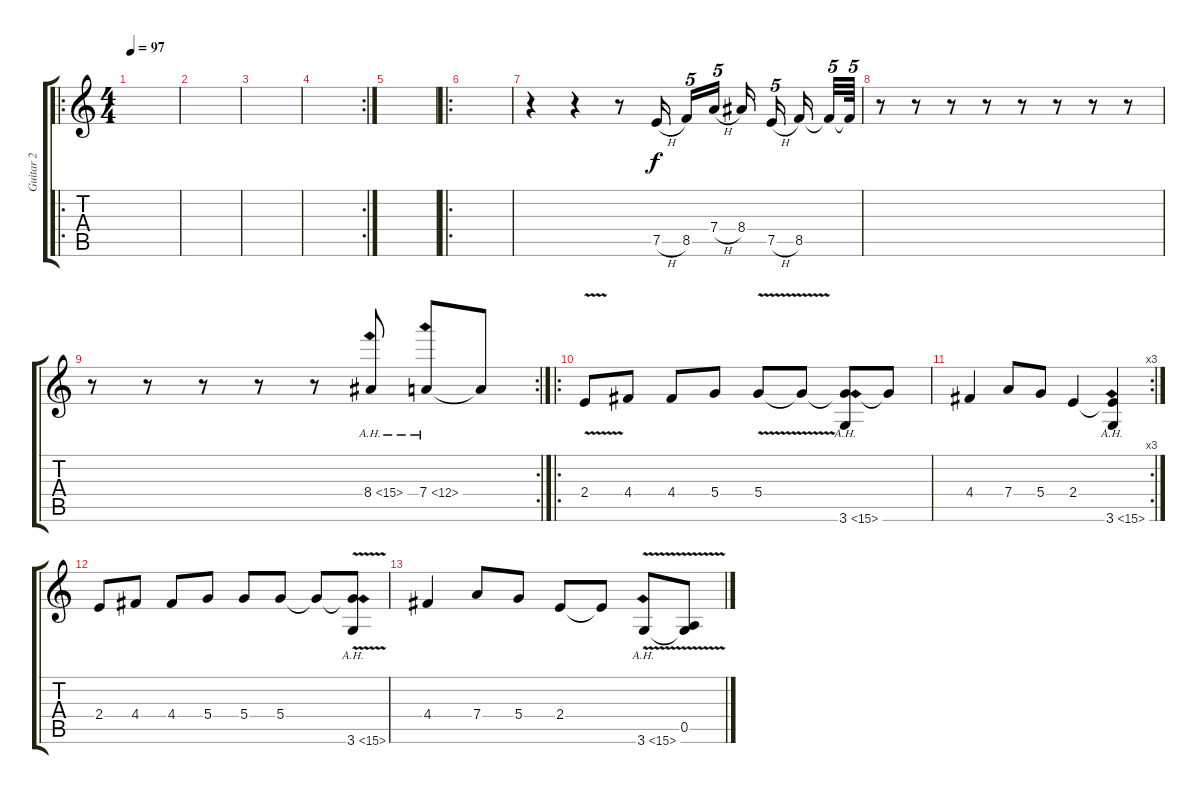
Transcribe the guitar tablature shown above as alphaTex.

\track ("Guitar 2" "Guitar 2") {instrument overdrivenguitar}
\staff {score tabs}
\tuning (E4 B3 G3 D3 A2 E2) {hide}
\ro
\ts (4 4)
\tempo 97
\clef g2
\ks c
|
|
|
\rc 2
|
|
\ro
|
r.4 r.4 r.8 7.5{h}.16 8.5.16{tu (5 4)} 7.4{h}.16{tu (5 4)} 8.4.16 7.5{h}.16{tu (5 4)} 8.5.16 8.5{t}.32{tu (5 4)} 8.5{t}.64{tu (5 4)} |
r.8 r.8 r.8 r.8 r.8 r.8 r.8 r.8 |
\rc 2
r.8 r.8 r.8 r.8 r.8 8.4{ah 7}.8 7.4{ah 5}.8 7.4{t}.8 |
\ro
2.4{v}.8 4.4.8 4.4.8 5.4.8 5.4{v}.8 5.4{t}.8 (5.4{t} 3.6{ah 12}).8 5.4{t}.8 |
\rc 3
4.4.4 7.4.8 5.4.8 2.4.4 (2.4{t} 3.6{ah 12}).4 |
2.4.8 4.4.8 4.4.8 5.4.8 5.4.8 5.4.8 5.4{t}.8 (5.4{t} 3.6{ah 12 v}).8 |
4.4.4 7.4.8 5.4.8 2.4.8 2.4{t}.8 3.6{ah 12 v}.8 (0.5 3.6{t}).8
